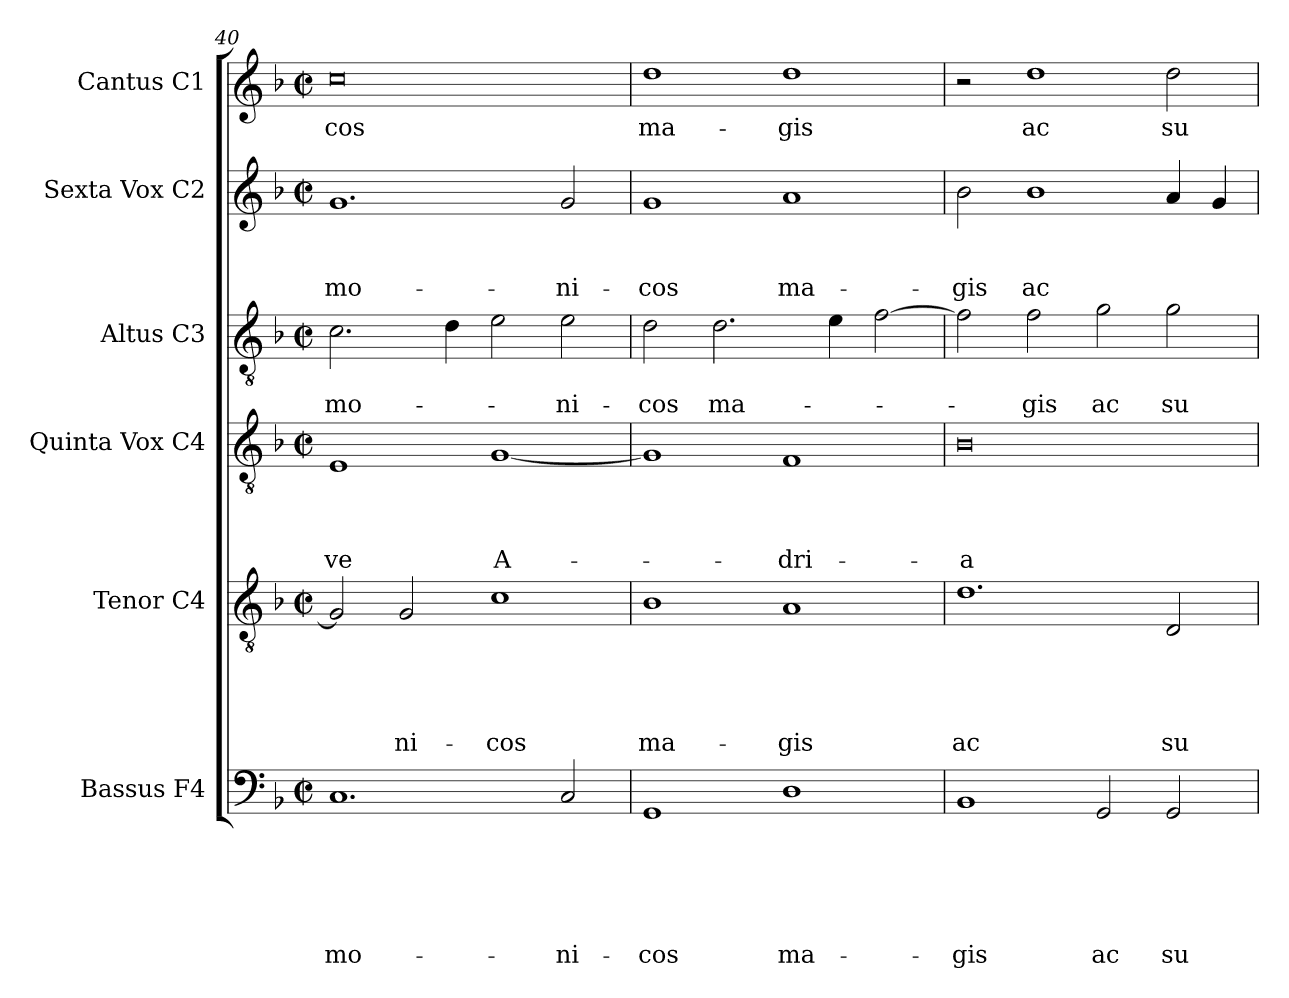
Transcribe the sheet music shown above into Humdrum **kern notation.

**kern	**text	**text	**text	**text	**text	**text	**kern	**text	**text	**text	**text	**text	**kern	**text	**text	**text	**text	**kern	**text	**text	**kern	**text	**text	**text	**kern	**text
*part6	*part6	*part6	*part6	*part6	*part6	*part6	*part5	*part5	*part5	*part5	*part5	*part5	*part4	*part4	*part4	*part4	*part4	*part3	*part3	*part3	*part2	*part2	*part2	*part2	*part1	*part1
*staff6	*staff6	*staff6	*staff6	*staff6	*staff6	*staff6	*staff5	*staff5	*staff5	*staff5	*staff5	*staff5	*staff4	*staff4	*staff4	*staff4	*staff4	*staff3	*staff3	*staff3	*staff2	*staff2	*staff2	*staff2	*staff1	*staff1
*I"Bassus F4	*	*	*	*	*	*	*I"Tenor C4	*	*	*	*	*	*I"Quinta Vox C4	*	*	*	*	*I"Altus C3	*	*	*I"Sexta Vox C2	*	*	*	*I"Cantus C1	*
*I'B	*	*	*	*	*	*	*I'T	*	*	*	*	*	*	*	*	*	*	*I'A	*	*	*	*	*	*	*I'C	*
*clefF4	*	*	*	*	*	*	*clefGv2	*	*	*	*	*	*clefGv2	*	*	*	*	*clefGv2	*	*	*clefG2	*	*	*	*clefG2	*
*k[b-]	*	*	*	*	*	*	*k[b-]	*	*	*	*	*	*k[b-]	*	*	*	*	*k[b-]	*	*	*k[b-]	*	*	*	*k[b-]	*
*F:	*	*	*	*	*	*	*F:	*	*	*	*	*	*F:	*	*	*	*	*F:	*	*	*F:	*	*	*	*F:	*
*M2/2	*	*	*	*	*	*	*M2/2	*	*	*	*	*	*M2/2	*	*	*	*	*M2/2	*	*	*M2/2	*	*	*	*M2/2	*
*met(c|)	*	*	*	*	*	*	*met(c|)	*	*	*	*	*	*met(c|)	*	*	*	*	*met(c|)	*	*	*met(c|)	*	*	*	*met(c|)	*
=40	=40	=40	=40	=40	=40	=40	=40	=40	=40	=40	=40	=40	=40	=40	=40	=40	=40	=40	=40	=40	=40	=40	=40	=40	=40	=40
!	!	!	!	!	!	!LO:LY:b	!	!	!	!	!	!	!	!	!	!	!LO:LY:b	!	!	!LO:LY:b	!	!	!	!LO:LY:b	!	!LO:LY:b
1.C	.	.	.	.	.	-mo-	2G/]	.	.	.	.	.	1E	.	.	.	-ve	2.c\	.	-mo-	1.g	.	.	-mo-	0cc	-cos
!	!	!	!	!	!	!	!	!	!	!	!	!LO:LY:b	!	!	!	!	!	!	!	!	!	!	!	!	!	!
.	.	.	.	.	.	.	2G/	.	.	.	.	-ni-	.	.	.	.	.	.	.	.	.	.	.	.	.	.
.	.	.	.	.	.	.	.	.	.	.	.	.	.	.	.	.	.	4d\	.	.	.	.	.	.	.	.
!	!	!	!	!	!	!	!	!	!	!	!	!LO:LY:b	!	!	!	!	!LO:LY:b	!	!	!	!	!	!	!	!	!
.	.	.	.	.	.	.	1c	.	.	.	.	-cos	[1G	.	.	.	A-	2e\	.	.	.	.	.	.	.	.
!	!	!	!	!	!	!LO:LY:b	!	!	!	!	!	!	!	!	!	!	!	!	!	!LO:LY:b	!	!	!	!LO:LY:b	!	!
2C/	.	.	.	.	.	-ni-	.	.	.	.	.	.	.	.	.	.	.	2e\	.	-ni-	2g/	.	.	-ni-	.	.
=41	=41	=41	=41	=41	=41	=41	=41	=41	=41	=41	=41	=41	=41	=41	=41	=41	=41	=41	=41	=41	=41	=41	=41	=41	=41	=41
!	!	!	!	!	!	!LO:LY:b	!	!	!	!	!	!LO:LY:b	!	!	!	!	!	!	!	!LO:LY:b	!	!	!	!LO:LY:b	!	!LO:LY:b
1GG	.	.	.	.	.	-cos	1B-	.	.	.	.	ma-	1G]	.	.	.	.	2d\	.	-cos	1g	.	.	-cos	1dd	ma-
!	!	!	!	!	!	!	!	!	!	!	!	!	!	!	!	!	!	!	!	!LO:LY:b	!	!	!	!	!	!
.	.	.	.	.	.	.	.	.	.	.	.	.	.	.	.	.	.	2.d\	.	ma-	.	.	.	.	.	.
!	!	!	!	!	!	!LO:LY:b	!	!	!	!	!	!LO:LY:b	!	!	!	!	!LO:LY:b	!	!	!	!	!	!	!LO:LY:b	!	!LO:LY:b
1D	.	.	.	.	.	ma-	1A	.	.	.	.	-gis	1F	.	.	.	-dri-	.	.	.	1a	.	.	ma-	1dd	-gis
.	.	.	.	.	.	.	.	.	.	.	.	.	.	.	.	.	.	4e\	.	.	.	.	.	.	.	.
.	.	.	.	.	.	.	.	.	.	.	.	.	.	.	.	.	.	[2f\	.	.	.	.	.	.	.	.
=42	=42	=42	=42	=42	=42	=42	=42	=42	=42	=42	=42	=42	=42	=42	=42	=42	=42	=42	=42	=42	=42	=42	=42	=42	=42	=42
!	!	!	!	!	!	!LO:LY:b	!	!	!	!	!	!LO:LY:b	!	!	!	!	!LO:LY:b	!	!	!	!	!	!	!LO:LY:b	!	!
1BB-	.	.	.	.	.	-gis	1.d	.	.	.	.	ac	0B-	.	.	.	-a-	2f\]	.	.	2b-\	.	.	-gis	2r	.
!	!	!	!	!	!	!	!	!	!	!	!	!	!	!	!	!	!	!	!	!LO:LY:b	!	!	!	!LO:LY:b	!	!LO:LY:b
.	.	.	.	.	.	.	.	.	.	.	.	.	.	.	.	.	.	2f\	.	-gis	1b-	.	.	ac	1dd	ac
!	!	!	!	!	!	!LO:LY:b	!	!	!	!	!	!	!	!	!	!	!	!	!	!LO:LY:b	!	!	!	!	!	!
2GG/	.	.	.	.	.	ac	.	.	.	.	.	.	.	.	.	.	.	2g\	.	ac	.	.	.	.	.	.
!	!	!	!	!	!	!LO:LY:b	!	!	!	!	!	!LO:LY:b	!	!	!	!	!	!	!	!LO:LY:b	!	!	!	!	!	!LO:LY:b
2GG/	.	.	.	.	.	su-	2D/	.	.	.	.	su-	.	.	.	.	.	2g\	.	su-	4a/	.	.	.	2dd\	su-
.	.	.	.	.	.	.	.	.	.	.	.	.	.	.	.	.	.	.	.	.	4g/	.	.	.	.	.
=	=	=	=	=	=	=	=	=	=	=	=	=	=	=	=	=	=	=	=	=	=	=	=	=	=	=
*-	*-	*-	*-	*-	*-	*-	*-	*-	*-	*-	*-	*-	*-	*-	*-	*-	*-	*-	*-	*-	*-	*-	*-	*-	*-	*-
